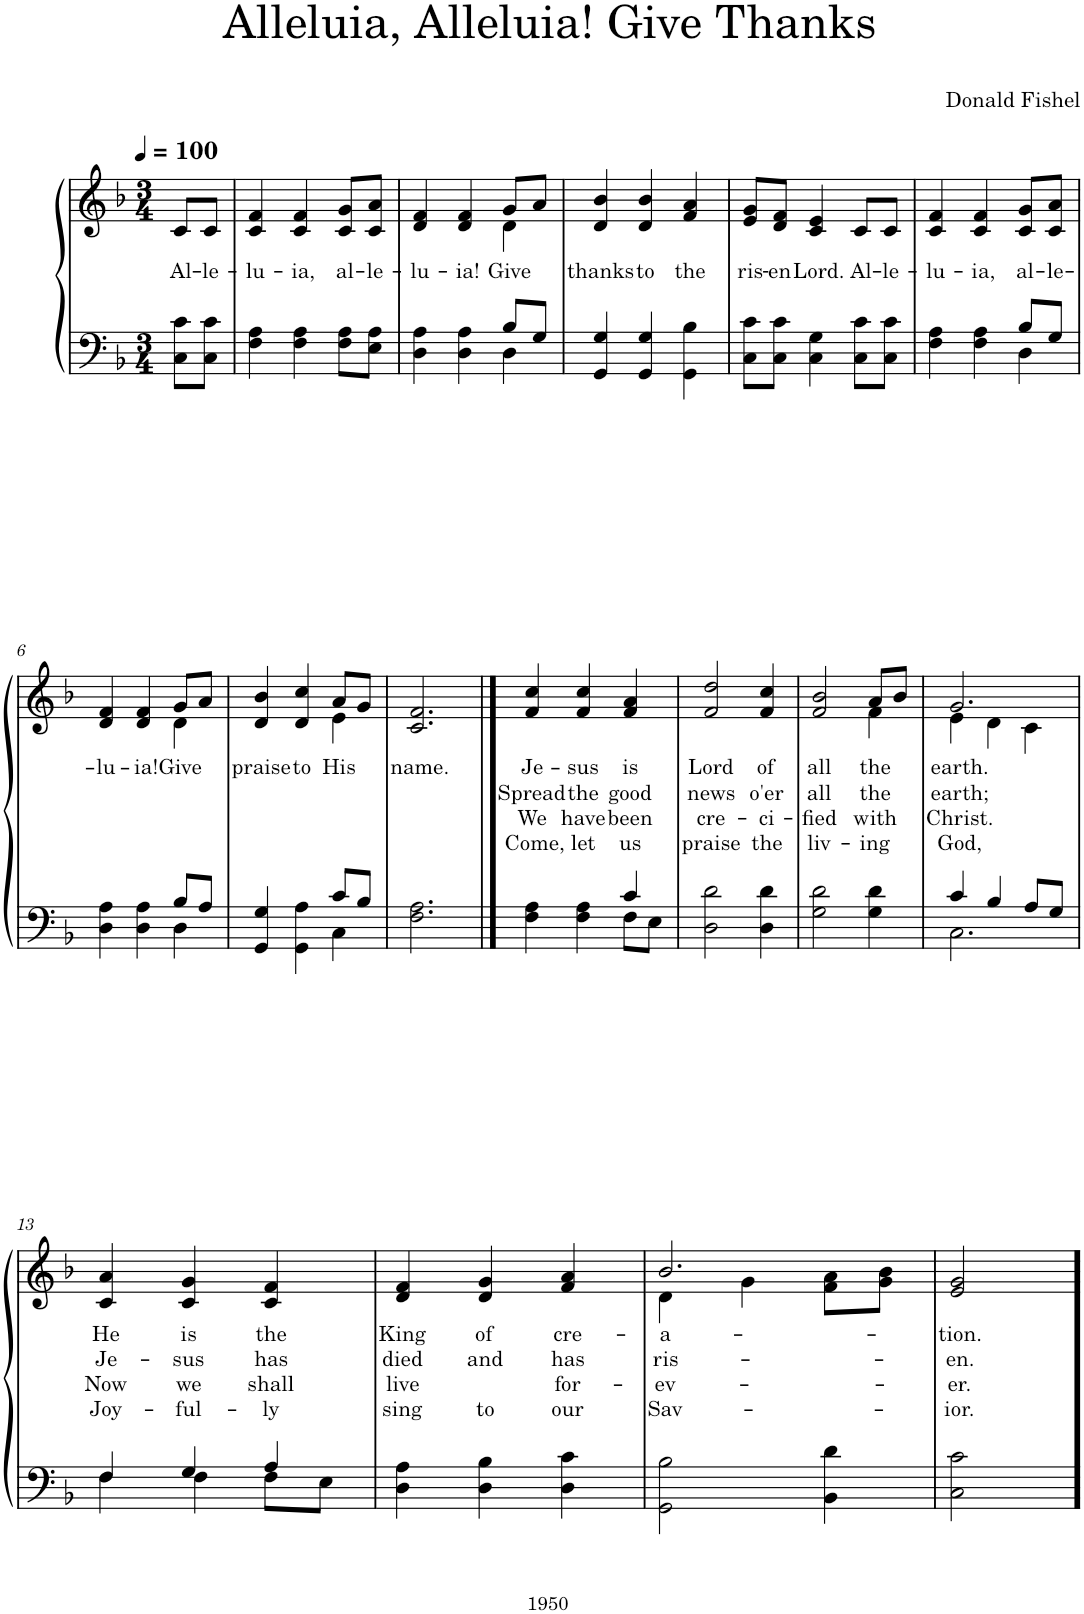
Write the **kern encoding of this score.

**kern	**kern	**text	**text	**text	**text
*part1	*part1	*part1	*part1	*part1	*part1
*staff2	*staff1	*staff1	*staff1	*staff1	*staff1
*I"Piano	*	*	*	*	*
*I'Pno.	*	*	*	*	*
*clefF4	*clefG2	*	*	*	*
*k[b-]	*k[b-]	*	*	*	*
*M3/4	*M3/4	*	*	*	*
*MM100	*MM100	*	*	*	*
=	=	=	=	=	=
!	!	!LO:LY:b	!	!	!
8C\ 8c\L	8c/L	Al-	.	.	.
!	!	!LO:LY:b	!	!	!
8C\ 8c\J	8c/J	-le-	.	.	.
=1	=1	=1	=1	=1	=1
!	!	!LO:LY:b	!	!	!
4F\ 4A\	4c/ 4f/	-lu-	.	.	.
!	!	!LO:LY:b	!	!	!
4F\ 4A\	4c/ 4f/	-ia,	.	.	.
!	!	!LO:LY:b	!	!	!
8F\ 8A\L	8c/ 8g/L	al-	.	.	.
!	!	!LO:LY:b	!	!	!
8E\ 8A\J	8c/ 8a/J	-le-	.	.	.
=2	=2	=2	=2	=2	=2
*^	*	*	*	*	*
!	!	!	!LO:LY:b	!	!	!
*	*	*^	*	*	*	*
4D\ 4A\	2ryy	4d/ 4f/	2ryy	-lu-	.	.	.
!	!	!	!	!LO:LY:b	!	!	!
4D\ 4A\	.	4d/ 4f/	.	-ia!	.	.	.
!	!	!	!	!LO:LY:b	!	!	!
4D\	8B-/L	4d\	8g/L	Give	.	.	.
.	8G/J	.	8a/J	.	.	.	.
=3	=3	=3	=3	=3	=3	=3	=3
!	!	!	!	!LO:LY:b	!	!	!
*v	*v	*	*	*	*	*	*
*	*v	*v	*	*	*	*
4GG/ 4G/	4d/ 4b-/	thanks	.	.	.
!	!	!LO:LY:b	!	!	!
4GG/ 4G/	4d/ 4b-/	to	.	.	.
!	!	!LO:LY:b	!	!	!
4GG\ 4B-\	4f/ 4a/	the	.	.	.
=4	=4	=4	=4	=4	=4
!	!	!LO:LY:b	!	!	!
8C\ 8c\L	8e/ 8g/L	ris-	.	.	.
!	!	!LO:LY:b	!	!	!
8C\ 8c\J	8d/ 8f/J	-en	.	.	.
!	!	!LO:LY:b	!	!	!
4C\ 4G\	4c/ 4e/	Lord.	.	.	.
!	!	!LO:LY:b	!	!	!
8C\ 8c\L	8c/L	Al-	.	.	.
!	!	!LO:LY:b	!	!	!
8C\ 8c\J	8c/J	-le-	.	.	.
=5	=5	=5	=5	=5	=5
*^	*	*	*	*	*
!	!	!	!LO:LY:b	!	!	!
4F\ 4A\	2ryy	4c/ 4f/	-lu-	.	.	.
!	!	!	!LO:LY:b	!	!	!
4F\ 4A\	.	4c/ 4f/	-ia,	.	.	.
!	!	!	!LO:LY:b	!	!	!
4D\	8B-/L	8c/ 8g/L	al-	.	.	.
!	!	!	!LO:LY:b	!	!	!
.	8G/J	8c/ 8a/J	-le-	.	.	.
!!LO:LB:g=z
=6	=6	=6	=6	=6	=6	=6
!	!	!	!LO:LY:b	!	!	!
*	*	*^	*	*	*	*
4D\ 4A\	2ryy	4d/ 4f/	2ryy	-lu-	.	.	.
!	!	!	!	!LO:LY:b	!	!	!
4D\ 4A\	.	4d/ 4f/	.	-ia!	.	.	.
!	!	!	!	!LO:LY:b	!	!	!
4D\	8B-/L	4d\	8g/L	Give	.	.	.
.	8A/J	.	8a/J	.	.	.	.
=7	=7	=7	=7	=7	=7	=7	=7
!	!	!	!	!LO:LY:b	!	!	!
4GG/ 4G/	2ryy	4d/ 4b-/	2ryy	praise	.	.	.
!	!	!	!	!LO:LY:b	!	!	!
4GG\ 4A\	.	4d/ 4cc/	.	to	.	.	.
!	!	!	!	!LO:LY:b	!	!	!
4C\	8c/L	4e\	8a/L	His	.	.	.
.	8B-/J	.	8g/J	.	.	.	.
=8	=8	=8	=8	=8	=8	=8	=8
!	!	!	!	!LO:LY:b	!	!	!
*v	*v	*	*	*	*	*	*
*	*v	*v	*	*	*	*
2.F\ 2.A\	2.c/ 2.f/	name.	.	.	.
==9	==9	==9	==9	==9	==9
*^	*	*	*	*	*
!	!	!	!LO:LY:b	!LO:LY:b	!LO:LY:b	!LO:LY:b
4F\ 4A\	2ryy	4f/ 4cc/	Je-	Spread	We	Come,
!	!	!	!LO:LY:b	!LO:LY:b	!LO:LY:b	!LO:LY:b
4F\ 4A\	.	4f/ 4cc/	-sus	the	have	let
!	!	!	!LO:LY:b	!LO:LY:b	!LO:LY:b	!LO:LY:b
4c/	8F\L	4f/ 4a/	is	good	been	us
.	8E\J	.	.	.	.	.
=10	=10	=10	=10	=10	=10	=10
!	!	!	!LO:LY:b	!LO:LY:b	!LO:LY:b	!LO:LY:b
*v	*v	*	*	*	*	*
2D\ 2d\	2f/ 2dd/	Lord	news	cre-	praise
!	!	!LO:LY:b	!LO:LY:b	!LO:LY:b	!LO:LY:b
4D\ 4d\	4f/ 4cc/	of	o'er	-ci-	the
=11	=11	=11	=11	=11	=11
!	!	!LO:LY:b	!LO:LY:b	!LO:LY:b	!LO:LY:b
*	*^	*	*	*	*
2G\ 2d\	2f/ 2b-/	2ryy	all	all	-fied	liv-
!	!	!	!LO:LY:b	!LO:LY:b	!LO:LY:b	!LO:LY:b
4G\ 4d\	4f\	8a/L	the	the	with	-ing
.	.	8b-/J	.	.	.	.
=12	=12	=12	=12	=12	=12	=12
*^	*	*	*	*	*	*
!	!	!	!	!LO:LY:b	!LO:LY:b	!LO:LY:b	!LO:LY:b
2.C\	4c/	2.g/	4e\	earth.	earth;	Christ.	God,
.	4B-/	.	4d\	.	.	.	.
.	8A/L	.	4c\	.	.	.	.
.	8G/J	.	.	.	.	.	.
*	*	*v	*v	*	*	*	*
!!LO:LB:g=z
=13	=13	=13	=13	=13	=13	=13
!	!	!	!LO:LY:b	!LO:LY:b	!LO:LY:b	!LO:LY:b
4F/	4F\	4c/ 4a/	He	Je-	Now	Joy-
!	!	!	!LO:LY:b	!LO:LY:b	!LO:LY:b	!LO:LY:b
4G/	4F\	4c/ 4g/	is	-sus	we	-ful-
!	!	!	!LO:LY:b	!LO:LY:b	!LO:LY:b	!LO:LY:b
4A/	8F\L	4c/ 4f/	the	has	shall	-ly
.	8E\J	.	.	.	.	.
=14	=14	=14	=14	=14	=14	=14
!	!	!	!LO:LY:b	!LO:LY:b	!LO:LY:b	!LO:LY:b
*v	*v	*	*	*	*	*
4D\ 4A\	4d/ 4f/	King	died	live	sing
!	!	!LO:LY:b	!LO:LY:b	!	!LO:LY:b
4D\ 4B-\	4d/ 4g/	of	and	.	to
!	!	!LO:LY:b	!LO:LY:b	!LO:LY:b	!LO:LY:b
4D\ 4c\	4f/ 4a/	cre-	has	for-	our
=15	=15	=15	=15	=15	=15
!	!	!LO:LY:b	!LO:LY:b	!LO:LY:b	!LO:LY:b
*	*^	*	*	*	*
2GG\ 2B-\	2.b-/	4d\	-a-	ris-	-ev-	Sav-
.	.	4g\	.	.	.	.
4BB-\ 4d\	.	8f\ 8a\L	.	.	.	.
.	.	8g\ 8b-\J	.	.	.	.
=16	=16	=16	=16	=16	=16	=16
!	!	!	!LO:LY:b	!LO:LY:b	!LO:LY:b	!LO:LY:b
*	*v	*v	*	*	*	*
2C\ 2c\	2e/ 2g/	-tion.	-en.	-er.	-ior.
=!	=!	=!	=!	=!	=!
*-	*-	*-	*-	*-	*-
